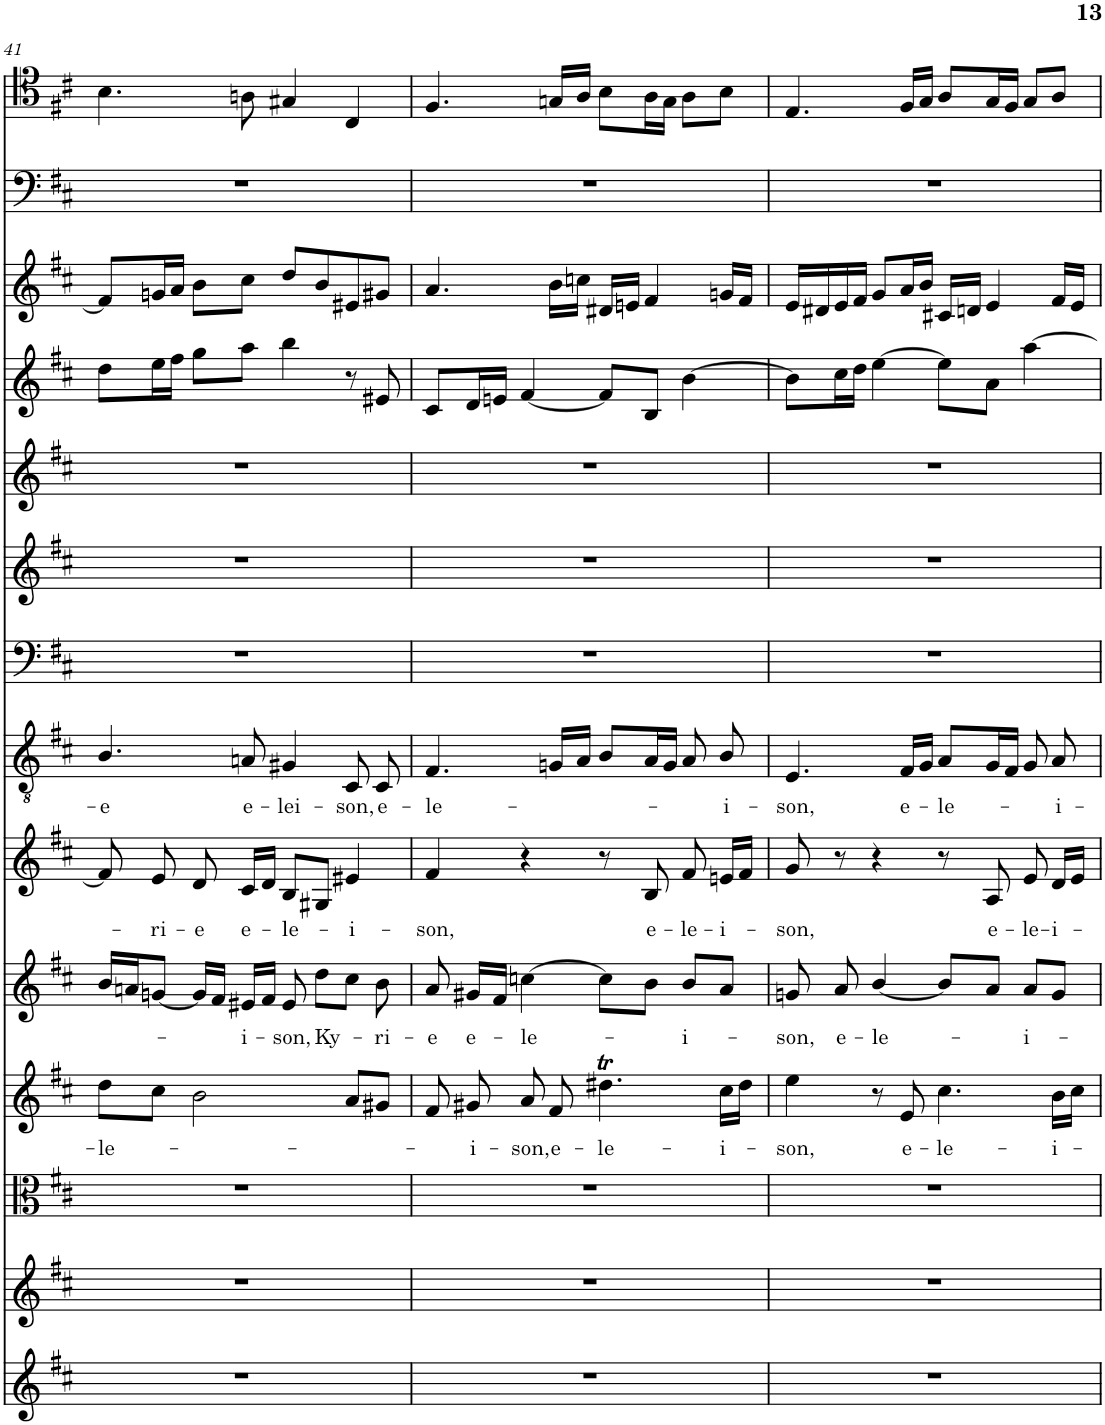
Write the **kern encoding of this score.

**kern	**kern	**kern	**kern	**text	**kern	**text	**kern	**text	**kern	**text	**kern	**kern	**kern	**kern	**kern	**kern	**kern
*part14	*part13	*part12	*part11	*part11	*part10	*part10	*part9	*part9	*part8	*part8	*part7	*part6	*part5	*part4	*part3	*part2	*part1
*staff14	*staff13	*staff12	*staff11	*staff11	*staff10	*staff10	*staff9	*staff9	*staff8	*staff8	*staff7	*staff6	*staff5	*staff4	*staff3	*staff2	*staff1
*I"Piano	*I"Piano	*I"Piano	*I"Piano	*	*I"Piano	*	*I"Piano	*	*I"Piano	*	*I"Piano	*I"Piano	*I"Piano	*I"Piano	*I"Piano	*I"Piano	*I"Piano
*I'Pno	*I'Pno	*I'Pno	*I'Pno	*	*I'Pno	*	*I'Pno	*	*I'Pno	*	*I'Pno	*I'Pno	*I'Pno	*I'Pno	*I'Pno	*I'Pno	*I'Pno
!!LO:PB:g=z
*clefG2	*clefG2	*clefC3	*clefG2	*	*clefG2	*	*clefG2	*	*clefGv2	*	*clefF4	*clefG2	*clefG2	*clefG2	*clefG2	*clefF4	*clefC4
*k[f#c#]	*k[f#c#]	*k[f#c#]	*k[f#c#]	*	*k[f#c#]	*	*k[f#c#]	*	*k[f#c#]	*	*k[f#c#]	*k[f#c#]	*k[f#c#]	*k[f#c#]	*k[f#c#]	*k[f#c#]	*k[f#c#]
*b:	*b:	*b:	*b:	*	*b:	*	*b:	*	*b:	*	*b:	*b:	*b:	*b:	*b:	*b:	*b:
*M4/4	*M4/4	*M4/4	*M4/4	*	*M4/4	*	*M4/4	*	*M4/4	*	*M4/4	*M4/4	*M4/4	*M4/4	*M4/4	*M4/4	*M4/4
=41	=41	=41	=41	=41	=41	=41	=41	=41	=41	=41	=41	=41	=41	=41	=41	=41	=41
!	!	!	!	!LO:LY:b	!	!	!	!	!	!LO:LY:b	!	!	!	!	!	!	!
1r	1r	1r	8dd\L	-le-	16b/LL	.	8f#/]	.	4.B/	-e	1r	1r	1r	8dd\L	8f#/L]	1r	4.B\
.	.	.	.	.	16an/J	.	.	.	.	.	.	.	.	.	.	.	.
!	!	!	!	!	!	!	!	!LO:LY:b	!	!	!	!	!	!	!	!	!
.	.	.	8cc#\J	.	[8gn/J	.	8e/	-ri-	.	.	.	.	.	16ee\L	16gn/L	.	.
.	.	.	.	.	.	.	.	.	.	.	.	.	.	16ff#\JJ	16a/JJ	.	.
!	!	!	!	!	!	!	!	!LO:LY:b	!	!	!	!	!	!	!	!	!
.	.	.	2b\	.	16g/LL]	.	8d/	-e	.	.	.	.	.	8gg\L	8b\L	.	.
.	.	.	.	.	16f#/JJ	.	.	.	.	.	.	.	.	.	.	.	.
!	!	!	!	!	!	!LO:LY:b	!	!LO:LY:b	!	!LO:LY:b	!	!	!	!	!	!	!
.	.	.	.	.	16e#X/LL	-i-	16c#/LL	e-	8An/	e-	.	.	.	8aa\J	8cc#\J	.	8An\
.	.	.	.	.	16f#/JJ	.	16d/JJ	.	.	.	.	.	.	.	.	.	.
!	!	!	!	!	!	!LO:LY:b	!	!LO:LY:b	!	!LO:LY:b	!	!	!	!	!	!	!
.	.	.	.	.	8e#/	-son,	8B/L	-le-	4G#X/	-lei-	.	.	.	4bb\	8dd/L	.	4G#X/
!	!	!	!	!	!	!LO:LY:b	!	!	!	!	!	!	!	!	!	!	!
.	.	.	.	.	8dd\L	Ky-	8G#X/J	.	.	.	.	.	.	.	8b/	.	.
!	!	!	!	!	!	!	!	!LO:LY:b	!	!LO:LY:b	!	!	!	!	!	!	!
.	.	.	8a/L	.	8cc#\J	.	4e#X/	-i-	8C#/	-son,	.	.	.	8r	8e#X/	.	4C#/
!	!	!	!	!	!	!LO:LY:b	!	!	!	!LO:LY:b	!	!	!	!	!	!	!
.	.	.	8g#X/J	.	8b\	-ri-	.	.	8C#/	e-	.	.	.	8e#X/	8g#X/J	.	.
=42	=42	=42	=42	=42	=42	=42	=42	=42	=42	=42	=42	=42	=42	=42	=42	=42	=42
!	!	!	!	!	!	!LO:LY:b	!	!LO:LY:b	!	!LO:LY:b	!	!	!	!	!	!	!
1r	1r	1r	8f#/	.	8a/	-e	4f#/	-son,	4.F#/	-le-	1r	1r	1r	8c#/L	4.a/	1r	4.F#/
!	!	!	!	!LO:LY:b	!	!LO:LY:b	!	!	!	!	!	!	!	!	!	!	!
.	.	.	8g#X/	-i-	16g#X/LL	e-	.	.	.	.	.	.	.	16d/L	.	.	.
.	.	.	.	.	16f#/JJ	.	.	.	.	.	.	.	.	16en/JJ	.	.	.
!	!	!	!	!LO:LY:b	!	!LO:LY:b	!	!	!	!	!	!	!	!	!	!	!
.	.	.	8a/	-son,	[4ccn\	-le-	4r	.	.	.	.	.	.	[4f#/	.	.	.
!	!	!	!	!LO:LY:b	!	!	!	!	!	!	!	!	!	!	!	!	!
.	.	.	8f#/	e-	.	.	.	.	16Gn/LL	.	.	.	.	.	16b\LL	.	16Gn/LL
.	.	.	.	.	.	.	.	.	16A/JJ	.	.	.	.	.	16ccn\JJ	.	16A/JJ
!	!	!	!	!LO:LY:b	!	!	!	!	!	!	!	!	!	!	!	!	!
.	.	.	4.dd#Xt\	-le-	8cc\L]	.	8r	.	8B/L	.	.	.	.	8f#/L]	16d#X/LL	.	8B\L
.	.	.	.	.	.	.	.	.	.	.	.	.	.	.	16en/JJ	.	.
!	!	!	!	!	!	!	!	!LO:LY:b	!	!	!	!	!	!	!	!	!
.	.	.	.	.	8b\J	.	8B/	e-	16A/L	.	.	.	.	8B/J	4f#/	.	16A\L
.	.	.	.	.	.	.	.	.	16G/JJ	.	.	.	.	.	.	.	16G\JJ
!	!	!	!	!	!	!LO:LY:b	!	!LO:LY:b	!	!	!	!	!	!	!	!	!
.	.	.	.	.	8b/L	-i-	8f#/	-le-	8A/	.	.	.	.	[4b\	.	.	8A\L
!	!	!	!	!LO:LY:b	!	!	!	!LO:LY:b	!	!LO:LY:b	!	!	!	!	!	!	!
.	.	.	16cc#\LL	-i-	8a/J	.	16en/LL	-i-	8B/	-i-	.	.	.	.	16gn/LL	.	8B\J
.	.	.	16dd#\JJ	.	.	.	16f#/JJ	.	.	.	.	.	.	.	16f#/JJ	.	.
=43	=43	=43	=43	=43	=43	=43	=43	=43	=43	=43	=43	=43	=43	=43	=43	=43	=43
!	!	!	!	!LO:LY:b	!	!LO:LY:b	!	!LO:LY:b	!	!LO:LY:b	!	!	!	!	!	!	!
1r	1r	1r	4ee\	-son,	8gn/	-son,	8g/	-son,	4.E/	-son,	1r	1r	1r	8b\L]	16e/LL	1r	4.E/
.	.	.	.	.	.	.	.	.	.	.	.	.	.	.	16d#X/	.	.
!	!	!	!	!	!	!LO:LY:b	!	!	!	!	!	!	!	!	!	!	!
.	.	.	.	.	8a/	e-	8r	.	.	.	.	.	.	16cc#\L	16e/	.	.
.	.	.	.	.	.	.	.	.	.	.	.	.	.	16dd\JJ	16f#/JJ	.	.
!	!	!	!	!	!	!LO:LY:b	!	!	!	!	!	!	!	!	!	!	!
.	.	.	8r	.	[4b/	-le-	4r	.	.	.	.	.	.	[4ee\	8g/L	.	.
!	!	!	!	!LO:LY:b	!	!	!	!	!	!LO:LY:b	!	!	!	!	!	!	!
.	.	.	8e/	e-	.	.	.	.	16F#/LL	e-	.	.	.	.	16a/L	.	16F#/LL
.	.	.	.	.	.	.	.	.	16G/JJ	.	.	.	.	.	16b/JJ	.	16G/JJ
!	!	!	!	!LO:LY:b	!	!	!	!	!	!LO:LY:b	!	!	!	!	!	!	!
.	.	.	4.cc#\	-le-	8b/L]	.	8r	.	8A/L	-le-	.	.	.	8ee\L]	16c#X/LL	.	8A/L
.	.	.	.	.	.	.	.	.	.	.	.	.	.	.	16dn/JJ	.	.
!	!	!	!	!	!	!	!	!LO:LY:b	!	!	!	!	!	!	!	!	!
.	.	.	.	.	8a/J	.	8A/	e-	16G/L	.	.	.	.	8a\J	4e/	.	16G/L
.	.	.	.	.	.	.	.	.	16F#/JJ	.	.	.	.	.	.	.	16F#/JJ
!	!	!	!	!	!	!LO:LY:b	!	!LO:LY:b	!	!	!	!	!	!	!	!	!
.	.	.	.	.	8a/L	-i-	8e/	-le-	8G/	.	.	.	.	[4aa\	.	.	8G/L
!	!	!	!	!LO:LY:b	!	!	!	!LO:LY:b	!	!LO:LY:b	!	!	!	!	!	!	!
.	.	.	16b\LL	-i-	8g/J	.	16d/LL	-i-	8A/	-i-	.	.	.	.	16f#/LL	.	8A/J
.	.	.	16cc#\JJ	.	.	.	16e/JJ	.	.	.	.	.	.	.	16e/JJ	.	.
=	=	=	=	=	=	=	=	=	=	=	=	=	=	=	=	=	=
*-	*-	*-	*-	*-	*-	*-	*-	*-	*-	*-	*-	*-	*-	*-	*-	*-	*-
